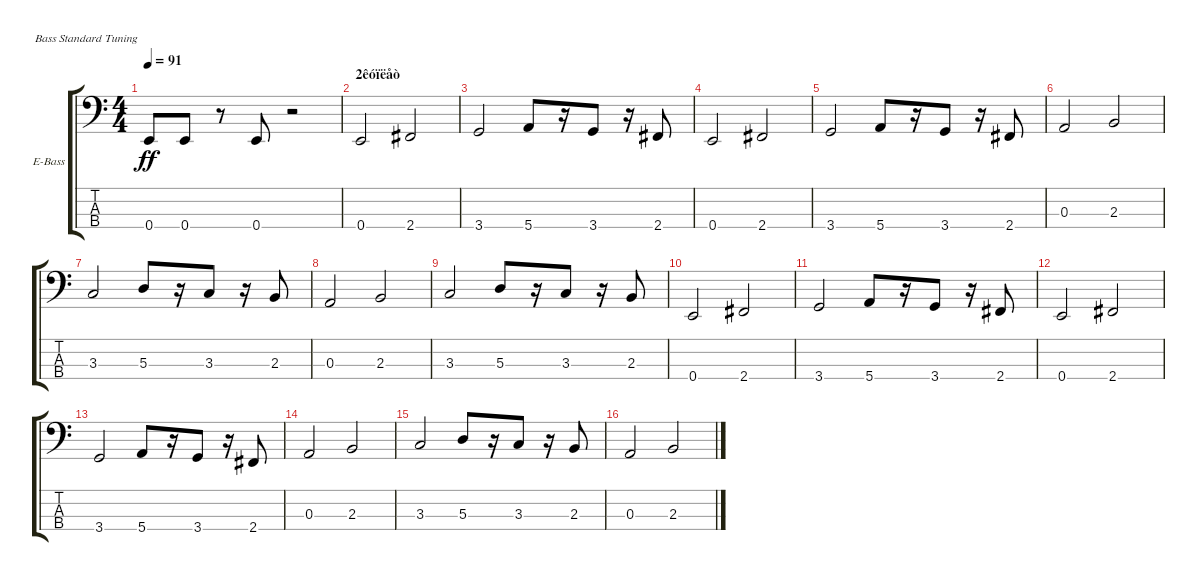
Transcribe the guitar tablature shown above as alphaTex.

\bracketExtendMode groupsimilarinstruments
\firstSystemTrackNameOrientation horizontal
\otherSystemsTrackNameOrientation horizontal
\track ("Бас" "E-Bass") {instrument electricbasspick}
\staff {score tabs}
\tuning (G2 D2 A1 E1)
\ts (4 4)
\tempo 91
\clef f4
\ks c
0.4.8{dy ff} 0.4.8 r.8 0.4.8 r.2 |
\section ("" "2êóïëåò")
0.4.2 2.4.2 |
3.4.2 5.4.8 r.16 3.4.8 r.16 2.4.8 |
0.4.2 2.4.2 |
3.4.2 5.4.8 r.16 3.4.8 r.16 2.4.8 |
0.3.2 2.3.2 |
3.3.2 5.3.8 r.16 3.3.8 r.16 2.3.8 |
0.3.2 2.3.2 |
3.3.2 5.3.8 r.16 3.3.8 r.16 2.3.8 |
0.4.2 2.4.2 |
3.4.2 5.4.8 r.16 3.4.8 r.16 2.4.8 |
0.4.2 2.4.2 |
3.4.2 5.4.8 r.16 3.4.8 r.16 2.4.8 |
0.3.2 2.3.2 |
3.3.2 5.3.8 r.16 3.3.8 r.16 2.3.8 |
0.3.2 2.3.2
